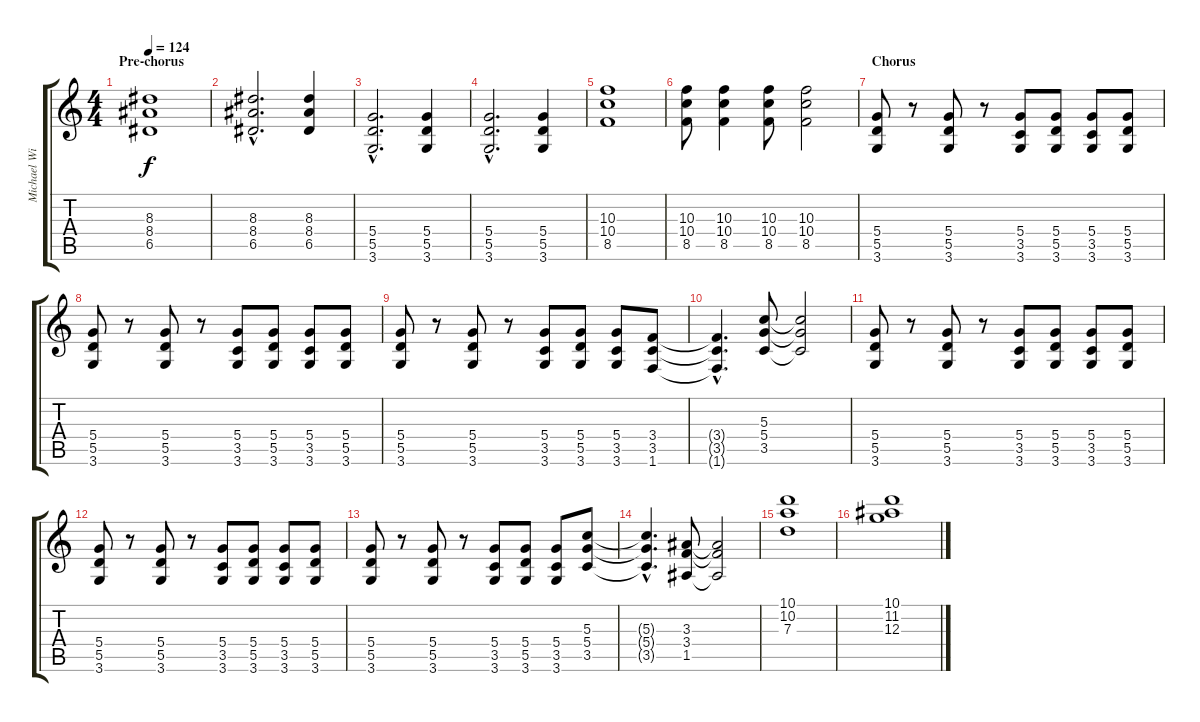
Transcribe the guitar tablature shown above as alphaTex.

\track ("Michael Wilton (Standard Tuning)" "Michael Wi") {instrument distortionguitar}
\staff {score tabs}
\tuning (E4 B3 G3 D3 A2 E2) {hide}
\ts (4 4)
\section ("" "Pre-chorus")
\tempo 124
\clef g2
\ks c
(8.3 8.4 6.5).1{dy f} |
(8.3{hac} 8.4{hac} 6.5{hac}).2{d} (8.3 8.4 6.5).4 |
(5.4{hac} 5.5{hac} 3.6{hac}).2{d} (5.4 5.5 3.6).4 |
(5.4{hac} 5.5{hac} 3.6{hac}).2{d} (5.4 5.5 3.6).4 |
(10.3 10.4 8.5).1 |
(10.3 10.4 8.5).8 (10.3 10.4 8.5).4 (10.3 10.4 8.5).8 (10.3 10.4 8.5).2 |
\section ("" "Chorus")
(5.4 5.5 3.6).8 r.8 (5.4 5.5 3.6).8 r.8 (5.4 3.5 3.6).8 (5.4 5.5 3.6).8 (5.4 3.5 3.6).8 (5.4 5.5 3.6).8 |
(5.4 5.5 3.6).8 r.8 (5.4 5.5 3.6).8 r.8 (5.4 3.5 3.6).8 (5.4 5.5 3.6).8 (5.4 3.5 3.6).8 (5.4 5.5 3.6).8 |
(5.4 5.5 3.6).8 r.8 (5.4 5.5 3.6).8 r.8 (5.4 3.5 3.6).8 (5.4 5.5 3.6).8 (5.4 3.5 3.6).8 (3.4 3.5 1.6).8 |
(3.4{hac t} 3.5{hac t} 1.6{hac t}).4{d} (5.3 5.4 3.5).8 (5.3{t} 5.4{t} 3.5{t}).2 |
(5.4 5.5 3.6).8 r.8 (5.4 5.5 3.6).8 r.8 (5.4 3.5 3.6).8 (5.4 5.5 3.6).8 (5.4 3.5 3.6).8 (5.4 5.5 3.6).8 |
(5.4 5.5 3.6).8 r.8 (5.4 5.5 3.6).8 r.8 (5.4 3.5 3.6).8 (5.4 5.5 3.6).8 (5.4 3.5 3.6).8 (5.4 5.5 3.6).8 |
(5.4 5.5 3.6).8 r.8 (5.4 5.5 3.6).8 r.8 (5.4 3.5 3.6).8 (5.4 5.5 3.6).8 (5.4 3.5 3.6).8 (5.3 5.4 3.5).8 |
(5.3{hac t} 5.4{hac t} 3.5{hac t}).4{d} (3.3 3.4 1.5).8 (3.3{t} 3.4{t} 1.5{t}).2 |
(10.1 10.2 7.3).1 |
(10.1 11.2 12.3).1
